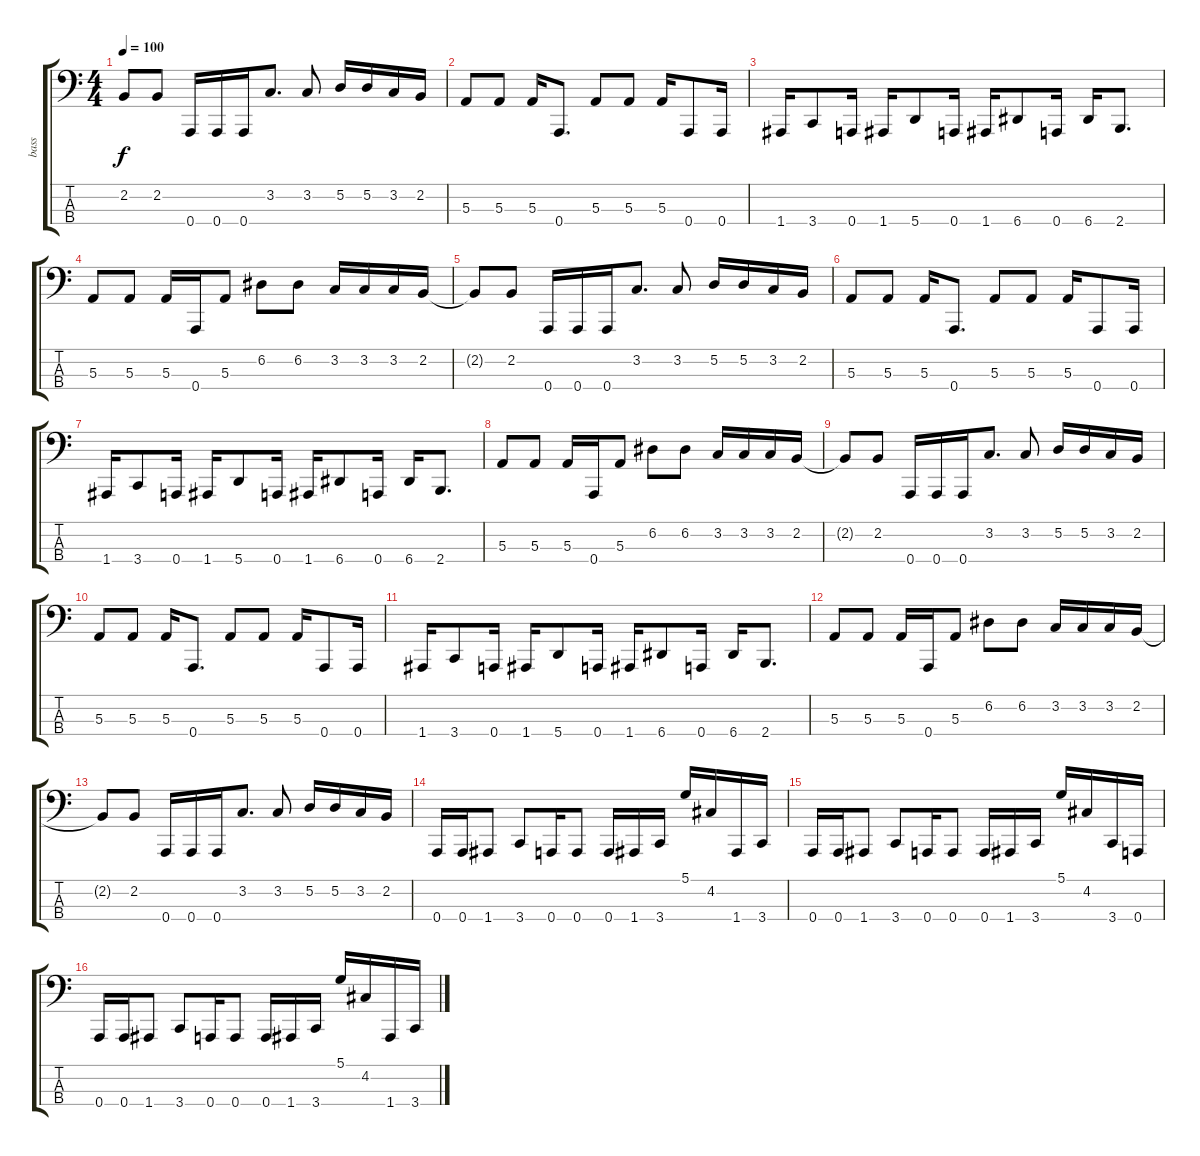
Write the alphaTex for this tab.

\track ("bass" "bass") {instrument electricbassfinger}
\staff {score tabs}
\tuning (D2 A1 E1 A0) {hide}
\ts (4 4)
\tempo 100
\clef f4
\ks c
2.2{t}.8{dy f} 2.2.8 0.4.16 0.4.16 0.4.16 3.2.8{d} 3.2.8 5.2.16 5.2.16 3.2.16 2.2.16 |
5.3.8 5.3.8 5.3.16 0.4.8{d} 5.3.8 5.3.8 5.3.16 0.4.8 0.4.16 |
1.4.16 3.4.8 0.4.16 1.4.16 5.4.8 0.4.16 1.4.16 6.4.8 0.4.16 6.4.16 2.4.8{d} |
5.3.8 5.3.8 5.3.16 0.4.16 5.3.8 6.2.8 6.2.8 3.2.16 3.2.16 3.2.16 2.2.16 |
2.2{t}.8 2.2.8 0.4.16 0.4.16 0.4.16 3.2.8{d} 3.2.8 5.2.16 5.2.16 3.2.16 2.2.16 |
5.3.8 5.3.8 5.3.16 0.4.8{d} 5.3.8 5.3.8 5.3.16 0.4.8 0.4.16 |
1.4.16 3.4.8 0.4.16 1.4.16 5.4.8 0.4.16 1.4.16 6.4.8 0.4.16 6.4.16 2.4.8{d} |
5.3.8 5.3.8 5.3.16 0.4.16 5.3.8 6.2.8 6.2.8 3.2.16 3.2.16 3.2.16 2.2.16 |
2.2{t}.8 2.2.8 0.4.16 0.4.16 0.4.16 3.2.8{d} 3.2.8 5.2.16 5.2.16 3.2.16 2.2.16 |
5.3.8 5.3.8 5.3.16 0.4.8{d} 5.3.8 5.3.8 5.3.16 0.4.8 0.4.16 |
1.4.16 3.4.8 0.4.16 1.4.16 5.4.8 0.4.16 1.4.16 6.4.8 0.4.16 6.4.16 2.4.8{d} |
5.3.8 5.3.8 5.3.16 0.4.16 5.3.8 6.2.8 6.2.8 3.2.16 3.2.16 3.2.16 2.2.16 |
2.2{t}.8 2.2.8 0.4.16 0.4.16 0.4.16 3.2.8{d} 3.2.8 5.2.16 5.2.16 3.2.16 2.2.16 |
0.4.16 0.4.16 1.4.8 3.4.8 0.4.16 0.4.8 0.4.16 1.4.16 3.4.16 5.1.16 4.2.16 1.4.16 3.4.16 |
0.4.16 0.4.16 1.4.8 3.4.8 0.4.16 0.4.8 0.4.16 1.4.16 3.4.16 5.1.16 4.2.16 3.4.16 0.4.16 |
0.4.16 0.4.16 1.4.8 3.4.8 0.4.16 0.4.8 0.4.16 1.4.16 3.4.16 5.1.16 4.2.16 1.4.16 3.4.16
